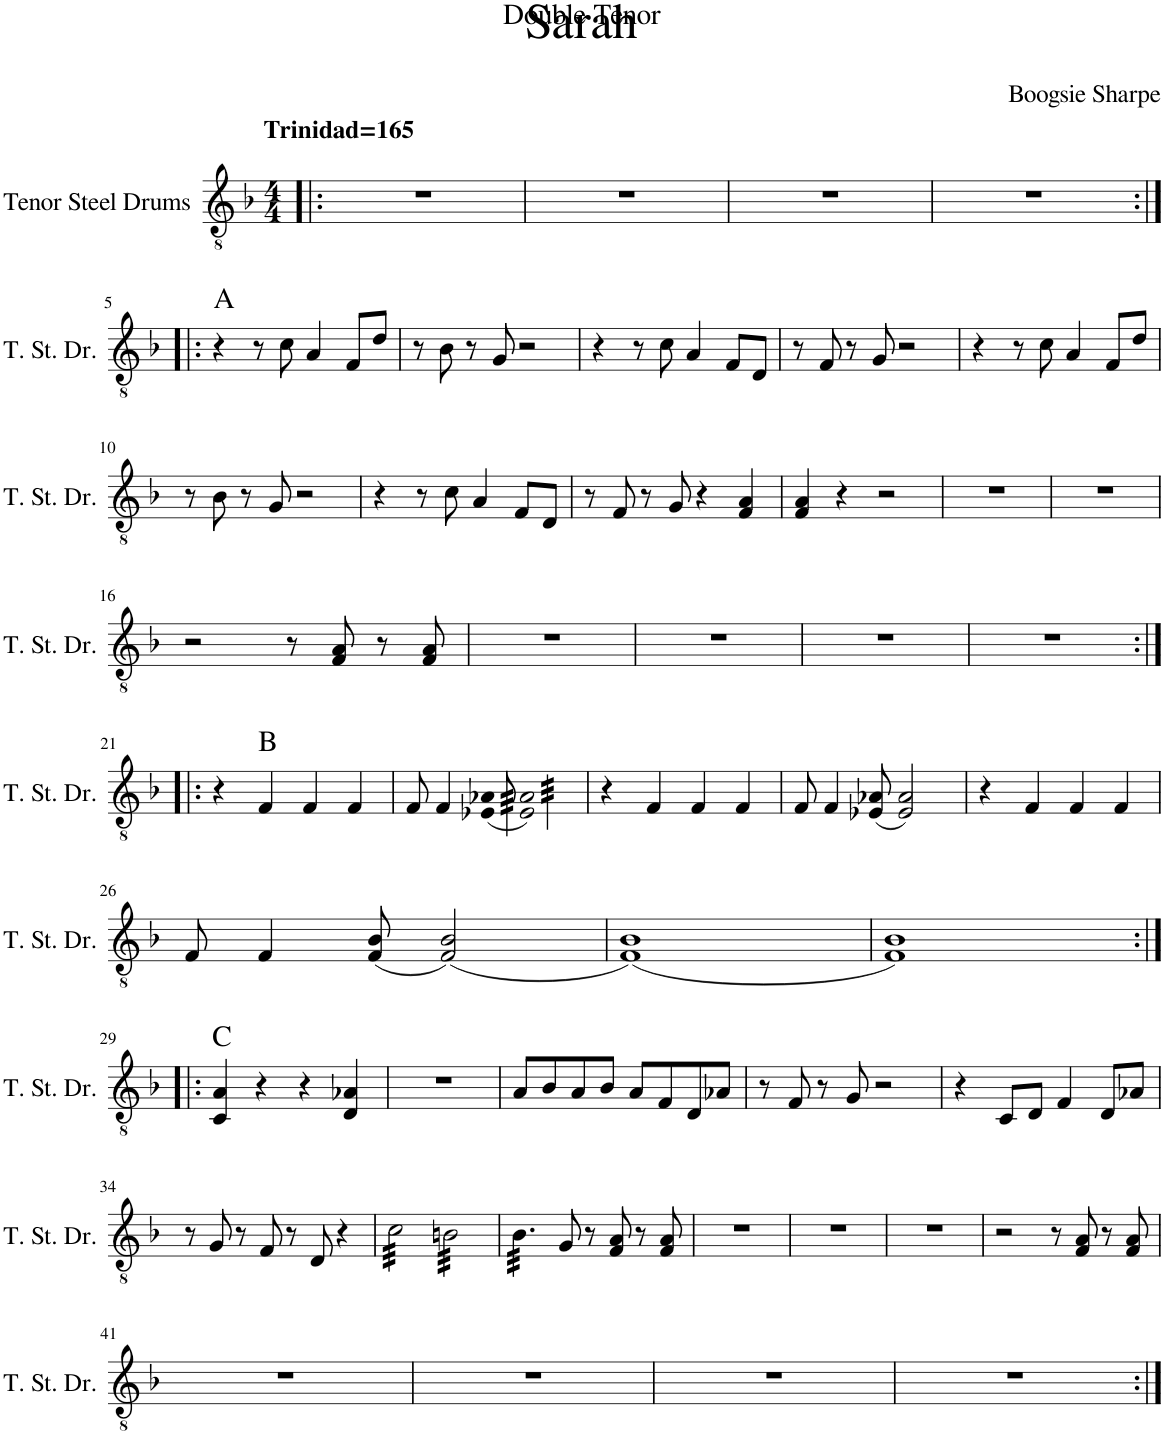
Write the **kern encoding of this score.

**kern
*part1
*staff1
*I"Tenor Steel Drums
*I'T. St. Dr.
*clefGv2
*k[b-]
*M4/4
=1!|:
!LO:TX:a:B:t=Trinidad=165
1r
=2
1r
=3
1r
=4
1r
!!LO:LB:g=z
=5:|!|:
!LO:TX:a:t=A
4r
8r
8c\
4A/
8F/L
8d/J
=6
8r
8B-\
8r
8G/
2r
=7
4r
8r
8c\
4A/
8F/L
8D/J
=8
8r
8F/
8r
8G/
2r
=9
4r
8r
8c\
4A/
8F/L
8d/J
!!LO:LB:g=z
=10
8r
8B-\
8r
8G/
2r
=11
4r
8r
8c\
4A/
8F/L
8D/J
=12
8r
8F/
8r
8G/
4r
4F/ 4A/
=13
4F/ 4A/
4r
2r
=14
1r
=15
1r
!!LO:LB:g=z
=16
2r
8r
8F/ 8A/
8r
8F/ 8A/
=17
1r
=18
1r
=19
1r
=20
1r
!!LO:LB:g=z
=21:|!|:
4r
!LO:TX:a:t=B
4F/
4F/
4F/
=22
8F/
4F/
*tremolo
(64E-X/ 64A-X/
(64E-X/ 64A-X/
(64E-X/ 64A-X/
(64E-X/ 64A-X/
(64E-X/ 64A-X/
(64E-X/ 64A-X/
(64E-X/ 64A-X/
(64E-X/ 64A-X/
32E-/ 32A-/)LLL
32E-/ 32A-/)
32E-/ 32A-/)
32E-/ 32A-/)
32E-/ 32A-/)
32E-/ 32A-/)
32E-/ 32A-/)
32E-/ 32A-/)
32E-/ 32A-/)
32E-/ 32A-/)
32E-/ 32A-/)
32E-/ 32A-/)
32E-/ 32A-/)
32E-/ 32A-/)
32E-/ 32A-/)
32E-/ 32A-/)JJJ
*Xtremolo
=23
4r
4F/
4F/
4F/
=24
8F/
4F/
(8E-X/ 8A-X/
2E-/ 2A-/)
=25
4r
4F/
4F/
4F/
!!LO:LB:g=z
=26
8F/
4F/
(8F/ 8B-/
(2F/ 2B-/)
=27
(1F 1B-)
=28
1F 1B-)
!!LO:LB:g=z
=29:|!|:
!LO:TX:a:t=C
4C/ 4A/
4r
4r
4D/ 4A-X/
=30
1r
=31
8A/L
8B-/
8A/
8B-/J
8A/L
8F/
8D/
8A-X/J
=32
8r
8F/
8r
8G/
2r
=33
4r
8C/L
8D/J
4F/
8D/L
8A-X/J
!!LO:LB:g=z
=34
8r
8G/
8r
8F/
8r
8D/
4r
=35
*tremolo
32c\LLL
32c\
32c\
32c\
32c\
32c\
32c\
32c\
32c\
32c\
32c\
32c\
32c\
32c\
32c\
32c\JJJ
32Bn\LLL
32Bn\
32Bn\
32Bn\
32Bn\
32Bn\
32Bn\
32Bn\
32Bn\
32Bn\
32Bn\
32Bn\
32Bn\
32Bn\
32Bn\
32Bn\JJJ
=36
32B-\LLL
32B-\
32B-\
32B-\
32B-\
32B-\
32B-\
32B-\
32B-\
32B-\
32B-\
32B-\JJJ
*Xtremolo
8G/
8r
8F/ 8A/
8r
8F/ 8A/
=37
1r
=38
1r
=39
1r
=40
2r
8r
8F/ 8A/
8r
8F/ 8A/
!!LO:LB:g=z
=41
1r
=42
1r
=43
1r
=44
1r
=:|!
*-
